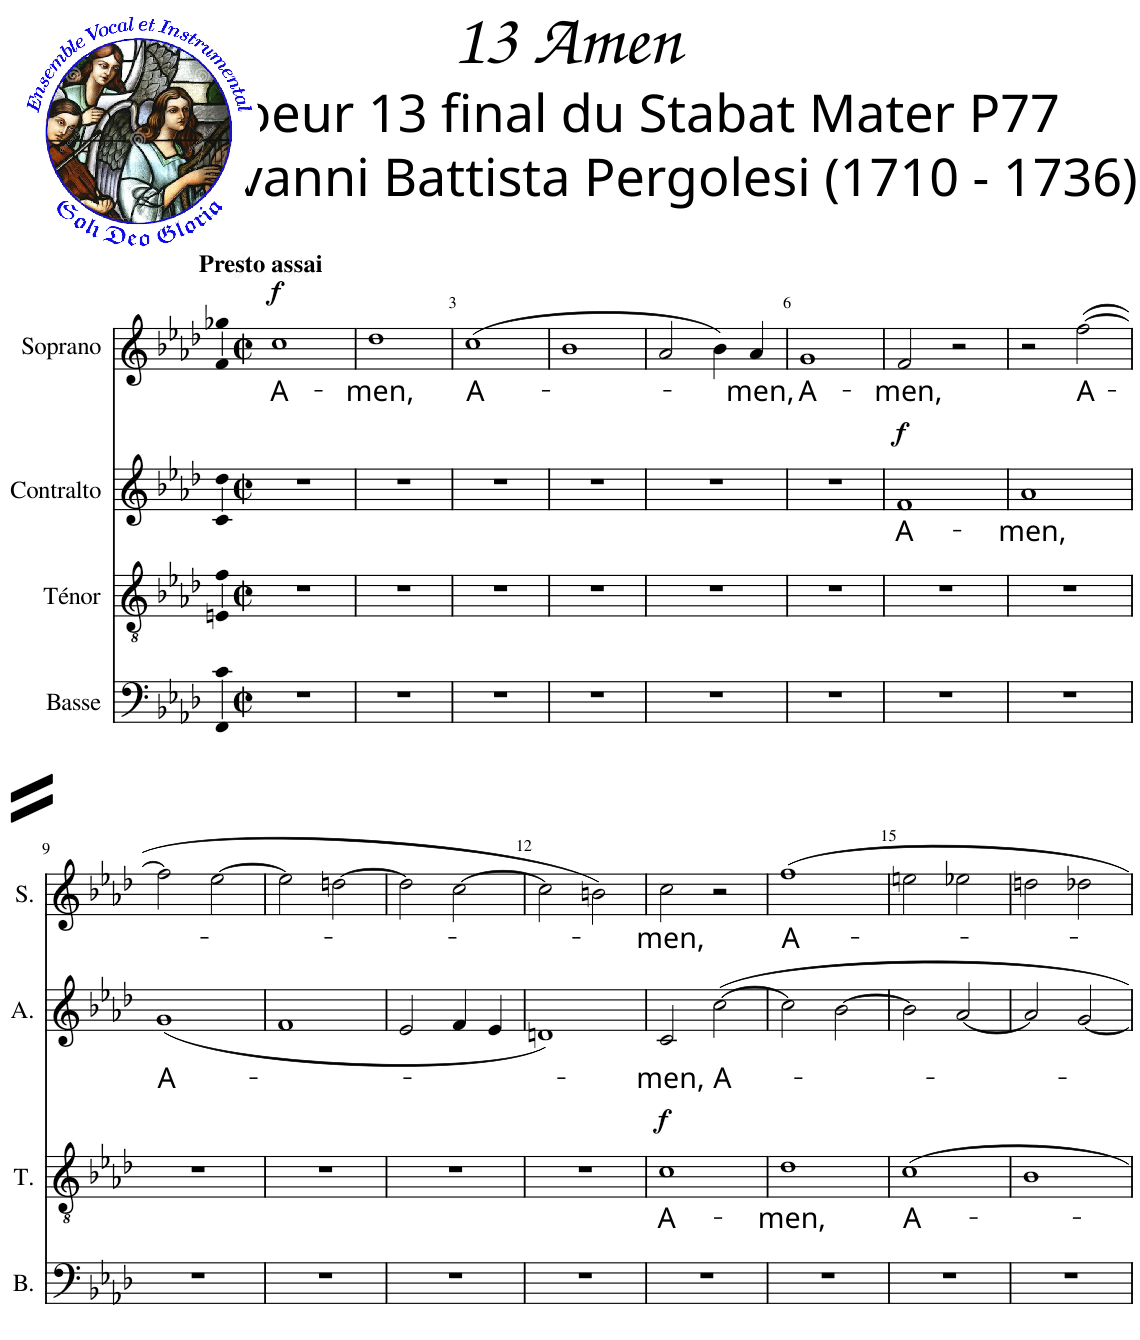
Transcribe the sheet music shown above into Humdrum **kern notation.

**kern	**kern	**text	**dynam	**kern	**text	**dynam	**kern	**text	**dynam
*part4	*part3	*part3	*part3	*part2	*part2	*part2	*part1	*part1	*part1
*staff4	*staff3	*staff3	*staff3	*staff2	*staff2	*staff2	*staff1	*staff1	*staff1
*I"Basse	*I"Ténor	*	*	*I"Contralto	*	*	*I"Soprano	*	*
*I'B.	*I'T.	*	*	*	*	*	*I'S.	*	*
*clefF4	*clefGv2	*	*	*clefG2	*	*	*clefG2	*	*
*k[b-e-a-d-]	*k[b-e-a-d-]	*	*	*k[b-e-a-d-]	*	*	*k[b-e-a-d-]	*	*
*M2/2	*M2/2	*	*	*M2/2	*	*	*M2/2	*	*
*met(c|)	*met(c|)	*	*	*met(c|)	*	*	*met(c|)	*	*
*MM214	*MM214	*	*	*MM214	*	*	*MM214	*	*
=1	=1	=1	=1	=1	=1	=1	=1	=1	=1
!	!	!	!	!	!	!	!LO:TX:a:B:t=Presto assai	!	!
!	!	!	!	!	!	!	!	!LO:LY:b	!LO:DY:a
1r	1r	.	.	1r	.	.	1cc	A-	f
=2	=2	=2	=2	=2	=2	=2	=2	=2	=2
!	!	!	!	!	!	!	!	!LO:LY:b	!
1r	1r	.	.	1r	.	.	1dd-	-men,	.
=3	=3	=3	=3	=3	=3	=3	=3	=3	=3
!	!	!	!	!	!	!	!	!LO:LY:b	!
1r	1r	.	.	1r	.	.	(1cc	A-	.
=4	=4	=4	=4	=4	=4	=4	=4	=4	=4
1r	1r	.	.	1r	.	.	1b-	.	.
=5	=5	=5	=5	=5	=5	=5	=5	=5	=5
1r	1r	.	.	1r	.	.	2a-/	.	.
.	.	.	.	.	.	.	4b-\)	.	.
!	!	!	!	!	!	!	!	!LO:LY:b	!
.	.	.	.	.	.	.	4a-/	-men,	.
=6	=6	=6	=6	=6	=6	=6	=6	=6	=6
!	!	!	!	!	!	!	!	!LO:LY:b	!
1r	1r	.	.	1r	.	.	1g	A-	.
=7	=7	=7	=7	=7	=7	=7	=7	=7	=7
!	!	!	!	!	!LO:LY:b	!LO:DY:a	!	!LO:LY:b	!
1r	1r	.	.	1f	A-	f	2f/	-men,	.
.	.	.	.	.	.	.	2r	.	.
=8	=8	=8	=8	=8	=8	=8	=8	=8	=8
!	!	!	!	!	!LO:LY:b	!	!	!	!
1r	1r	.	.	1a-	-men,	.	2r	.	.
!	!	!	!	!	!	!	!	!LO:LY:b	!
.	.	.	.	.	.	.	([2ff\	A-	.
!!LO:LB:g=z
=9	=9	=9	=9	=9	=9	=9	=9	=9	=9
!	!	!	!	!	!LO:LY:b	!	!	!	!
1r	1r	.	.	(1g	A-	.	2ff\]	.	.
.	.	.	.	.	.	.	[2ee-\	.	.
=10	=10	=10	=10	=10	=10	=10	=10	=10	=10
1r	1r	.	.	1f	.	.	2ee-\]	.	.
.	.	.	.	.	.	.	[2ddn\	.	.
=11	=11	=11	=11	=11	=11	=11	=11	=11	=11
1r	1r	.	.	2e-/	.	.	2dd\]	.	.
.	.	.	.	4f/	.	.	[2cc\	.	.
.	.	.	.	4e-/	.	.	.	.	.
=12	=12	=12	=12	=12	=12	=12	=12	=12	=12
1r	1r	.	.	1dn)	.	.	2cc\]	.	.
.	.	.	.	.	.	.	2bn\)	.	.
=13	=13	=13	=13	=13	=13	=13	=13	=13	=13
!	!	!LO:LY:b	!LO:DY:a	!	!LO:LY:b	!	!	!LO:LY:b	!
1r	1c	A-	f	2c/	-men,	.	2cc\	-men,	.
!	!	!	!	!	!LO:LY:b	!	!	!	!
.	.	.	.	[2cc\	A-	.	2r	.	.
=14	=14	=14	=14	=14	=14	=14	=14	=14	=14
!	!	!LO:LY:b	!	!	!	!	!	!LO:LY:b	!
1r	1d-	-men,	.	2cc\]	.	.	1ff	A-	.
.	.	.	.	[2b-\	.	.	.	.	.
=15	=15	=15	=15	=15	=15	=15	=15	=15	=15
!	!	!LO:LY:b	!	!	!	!	!	!	!
1r	1c	A-	.	2b-\]	.	.	2een\	.	.
.	.	.	.	[2a-/	.	.	2ee-X\	.	.
=16	=16	=16	=16	=16	=16	=16	=16	=16	=16
1r	1B-	.	.	2a-/]	.	.	2ddn\	.	.
.	.	.	.	[2g/	.	.	2dd-X\	.	.
=	=	=	=	=	=	=	=	=	=
*-	*-	*-	*-	*-	*-	*-	*-	*-	*-
